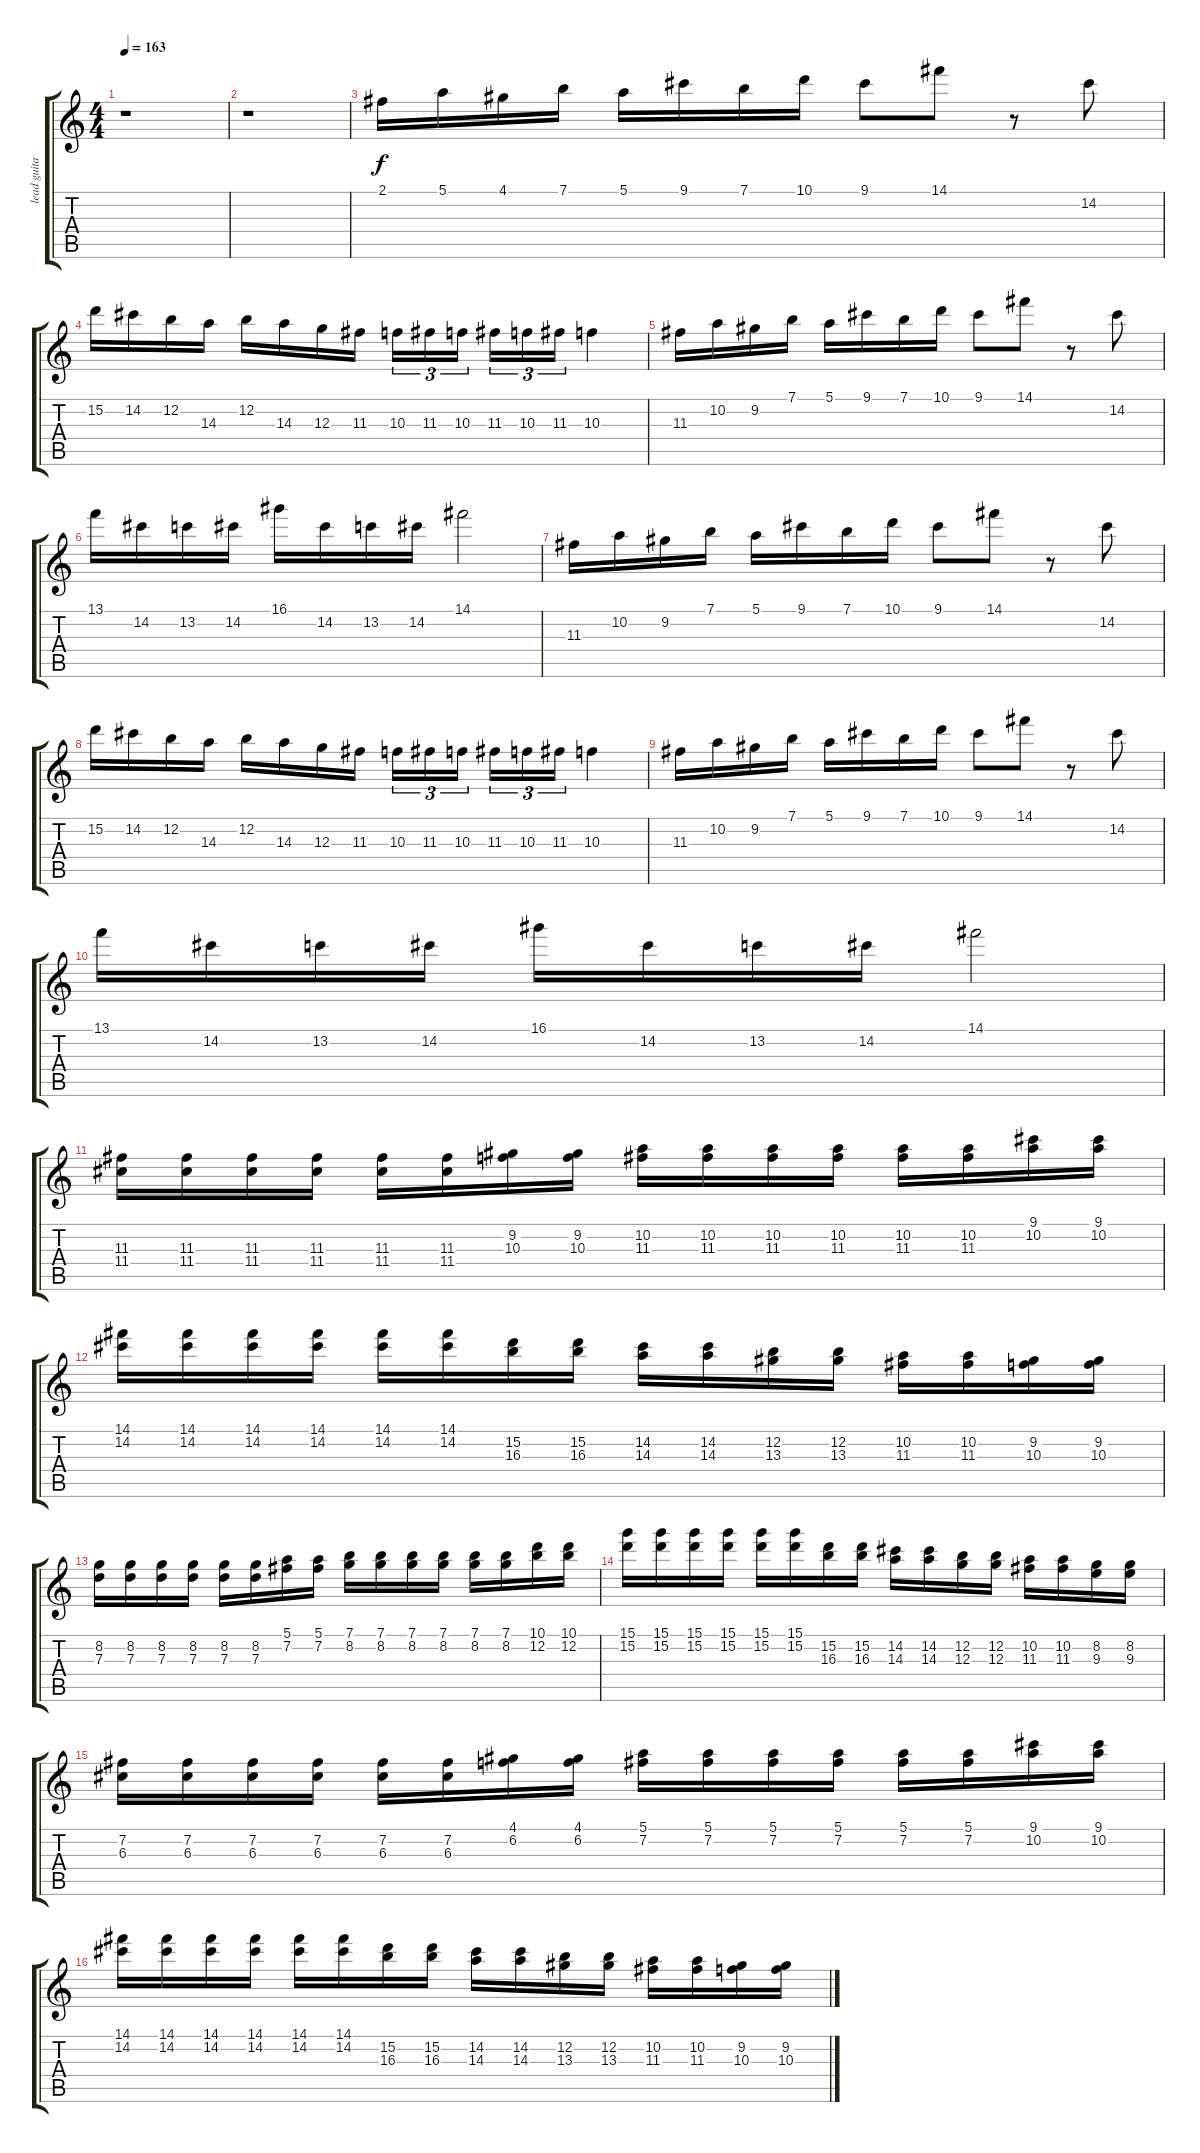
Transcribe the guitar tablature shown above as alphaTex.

\track ("lead guitar" "lead guita") {instrument distortionguitar}
\staff {score tabs}
\tuning (E4 B3 G3 D3 A2 E2) {hide}
\ts (4 4)
\tempo 163
\clef g2
\ks c
r.1{dy f} |
r.1 |
2.1.16 5.1.16 4.1.16 7.1.16 5.1.16 9.1.16 7.1.16 10.1.16 9.1.8 14.1.8 r.8 14.2.8 |
15.2.16 14.2.16 12.2.16 14.3.16 12.2.16 14.3.16 12.3.16 11.3.16 10.3.16{tu (3 2)} 11.3.16{tu (3 2)} 10.3.16{tu (3 2)} 11.3.16{tu (3 2)} 10.3.16{tu (3 2)} 11.3.16{tu (3 2)} 10.3.4 |
11.3.16 10.2.16 9.2.16 7.1.16 5.1.16 9.1.16 7.1.16 10.1.16 9.1.8 14.1.8 r.8 14.2.8 |
13.1.16 14.2.16 13.2.16 14.2.16 16.1.16 14.2.16 13.2.16 14.2.16 14.1.2 |
11.3.16 10.2.16 9.2.16 7.1.16 5.1.16 9.1.16 7.1.16 10.1.16 9.1.8 14.1.8 r.8 14.2.8 |
15.2.16 14.2.16 12.2.16 14.3.16 12.2.16 14.3.16 12.3.16 11.3.16 10.3.16{tu (3 2)} 11.3.16{tu (3 2)} 10.3.16{tu (3 2)} 11.3.16{tu (3 2)} 10.3.16{tu (3 2)} 11.3.16{tu (3 2)} 10.3.4 |
11.3.16 10.2.16 9.2.16 7.1.16 5.1.16 9.1.16 7.1.16 10.1.16 9.1.8 14.1.8 r.8 14.2.8 |
13.1.16 14.2.16 13.2.16 14.2.16 16.1.16 14.2.16 13.2.16 14.2.16 14.1.2 |
(11.3 11.4).16 (11.3 11.4).16 (11.3 11.4).16 (11.3 11.4).16 (11.3 11.4).16 (11.3 11.4).16 (9.2 10.3).16 (9.2 10.3).16 (10.2 11.3).16 (10.2 11.3).16 (10.2 11.3).16 (10.2 11.3).16 (10.2 11.3).16 (10.2 11.3).16 (9.1 10.2).16 (9.1 10.2).16 |
(14.1 14.2).16 (14.1 14.2).16 (14.1 14.2).16 (14.1 14.2).16 (14.1 14.2).16 (14.1 14.2).16 (15.2 16.3).16 (15.2 16.3).16 (14.2 14.3).16 (14.2 14.3).16 (12.2 13.3).16 (12.2 13.3).16 (10.2 11.3).16 (10.2 11.3).16 (9.2 10.3).16 (9.2 10.3).16 |
(8.2 7.3).16 (8.2 7.3).16 (8.2 7.3).16 (8.2 7.3).16 (8.2 7.3).16 (8.2 7.3).16 (5.1 7.2).16 (5.1 7.2).16 (7.1 8.2).16 (7.1 8.2).16 (7.1 8.2).16 (7.1 8.2).16 (7.1 8.2).16 (7.1 8.2).16 (10.1 12.2).16 (10.1 12.2).16 |
(15.1 15.2).16 (15.1 15.2).16 (15.1 15.2).16 (15.1 15.2).16 (15.1 15.2).16 (15.1 15.2).16 (15.2 16.3).16 (15.2 16.3).16 (14.2 14.3).16 (14.2 14.3).16 (12.2 12.3).16 (12.2 12.3).16 (10.2 11.3).16 (10.2 11.3).16 (8.2 9.3).16 (8.2 9.3).16 |
(7.2 6.3).16 (7.2 6.3).16 (7.2 6.3).16 (7.2 6.3).16 (7.2 6.3).16 (7.2 6.3).16 (4.1 6.2).16 (4.1 6.2).16 (5.1 7.2).16 (5.1 7.2).16 (5.1 7.2).16 (5.1 7.2).16 (5.1 7.2).16 (5.1 7.2).16 (9.1 10.2).16 (9.1 10.2).16 |
(14.1 14.2).16 (14.1 14.2).16 (14.1 14.2).16 (14.1 14.2).16 (14.1 14.2).16 (14.1 14.2).16 (15.2 16.3).16 (15.2 16.3).16 (14.2 14.3).16 (14.2 14.3).16 (12.2 13.3).16 (12.2 13.3).16 (10.2 11.3).16 (10.2 11.3).16 (9.2 10.3).16 (9.2 10.3).16
